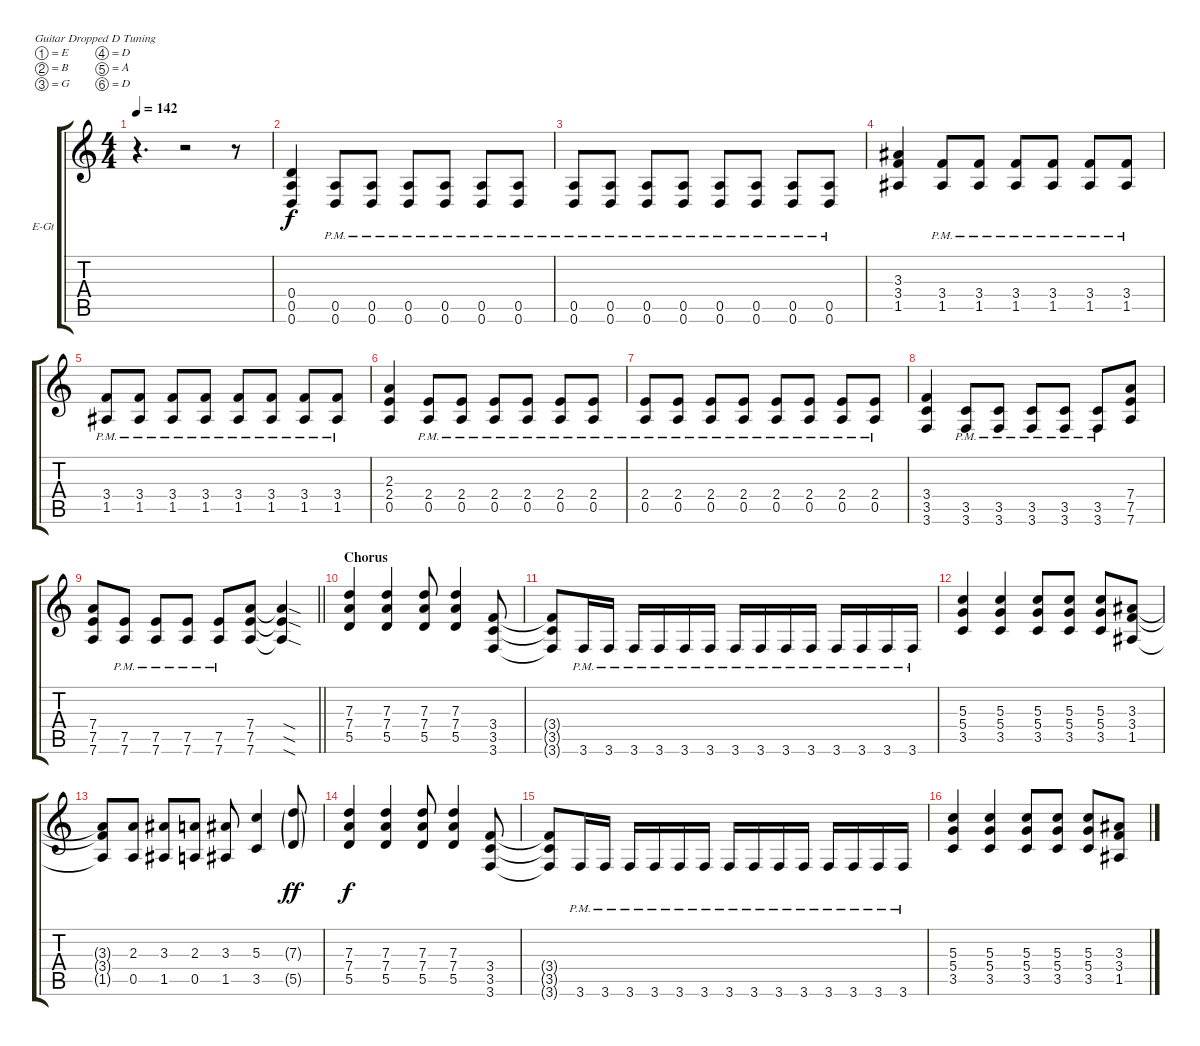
\bracketExtendMode groupsimilarinstruments
\firstSystemTrackNameOrientation horizontal
\otherSystemsTrackNameOrientation horizontal
\track ("Electric Guitar 2" "E-Gt") {instrument distortionguitar}
\staff {score tabs}
\tuning (E4 B3 G3 D3 A2 D2)
\ts (4 4)
\tempo 142
\clef g2
\ks c
r.4{d dy f} r.2 r.8 |
(0.4 0.5 0.6).4 (0.5{pm} 0.6{pm}).8 (0.5{pm} 0.6{pm}).8 (0.5{pm} 0.6{pm}).8 (0.5{pm} 0.6{pm}).8 (0.5{pm} 0.6{pm}).8 (0.5{pm} 0.6{pm}).8 |
(0.5{pm} 0.6{pm}).8 (0.5{pm} 0.6{pm}).8 (0.5{pm} 0.6{pm}).8 (0.5{pm} 0.6{pm}).8 (0.5{pm} 0.6{pm}).8 (0.5{pm} 0.6{pm}).8 (0.5{pm} 0.6{pm}).8 (0.5{pm} 0.6{pm}).8 |
(3.3 3.4 1.5).4 (3.4{pm} 1.5{pm}).8 (3.4{pm} 1.5{pm}).8 (3.4{pm} 1.5{pm}).8 (3.4{pm} 1.5{pm}).8 (3.4{pm} 1.5{pm}).8 (3.4{pm} 1.5{pm}).8 |
(3.4{pm} 1.5{pm}).8 (3.4{pm} 1.5{pm}).8 (3.4{pm} 1.5{pm}).8 (3.4{pm} 1.5{pm}).8 (3.4{pm} 1.5{pm}).8 (3.4{pm} 1.5{pm}).8 (3.4{pm} 1.5{pm}).8 (3.4{pm} 1.5{pm}).8 |
(2.3 2.4 0.5).4 (2.4{pm} 0.5{pm}).8 (2.4{pm} 0.5{pm}).8 (2.4{pm} 0.5{pm}).8 (2.4{pm} 0.5{pm}).8 (2.4{pm} 0.5{pm}).8 (2.4{pm} 0.5{pm}).8 |
(2.4{pm} 0.5{pm}).8 (2.4{pm} 0.5{pm}).8 (2.4{pm} 0.5{pm}).8 (2.4{pm} 0.5{pm}).8 (2.4{pm} 0.5{pm}).8 (2.4{pm} 0.5{pm}).8 (2.4{pm} 0.5{pm}).8 (2.4{pm} 0.5{pm}).8 |
(3.4 3.5 3.6).4 (3.5{pm} 3.6{pm}).8 (3.5{pm} 3.6{pm}).8 (3.5{pm} 3.6{pm}).8 (3.5{pm} 3.6{pm}).8 (3.5{pm} 3.6{pm}).8 (7.4 7.5 7.6).8 |
\barLineRight lightlight
(7.4 7.5 7.6).8 (7.5{pm} 7.6{pm}).8 (7.5{pm} 7.6{pm}).8 (7.5{pm} 7.6{pm}).8 (7.5{pm} 7.6{pm}).8 (7.4 7.5 7.6).8 (7.4{sod t} 7.5{sod t} 7.6{sod t}).4 |
\section ("" "Chorus")
(7.3 7.4 5.5).4 (7.3 7.4 5.5).4 (7.3 7.4 5.5).8 (7.3 7.4 5.5).4 (3.4 3.5 3.6).8 |
(3.4{t} 3.5{t} 3.6{t}).8 3.6{pm}.16 3.6{pm}.16 3.6{pm}.16 3.6{pm}.16 3.6{pm}.16 3.6{pm}.16 3.6{pm}.16 3.6{pm}.16 3.6{pm}.16 3.6{pm}.16 3.6{pm}.16 3.6{pm}.16 3.6{pm}.16 3.6{pm}.16 |
(5.3 5.4 3.5).4 (5.3 5.4 3.5).4 (5.3 5.4 3.5).8 (5.3 5.4 3.5).8 (5.3 5.4 3.5).8 (3.3 3.4 1.5).8 |
(3.3{t} 3.4{t} 1.5{t}).8 (2.3 0.5).8 (3.3 1.5).8 (2.3 0.5).8 (3.3 1.5).8 (5.3 3.5).4 (7.3{g} 5.5{g}).8{dy ff} |
(7.3 7.4 5.5).4{dy f} (7.3 7.4 5.5).4 (7.3 7.4 5.5).8 (7.3 7.4 5.5).4 (3.4 3.5 3.6).8 |
(3.4{t} 3.5{t} 3.6{t}).8 3.6{pm}.16 3.6{pm}.16 3.6{pm}.16 3.6{pm}.16 3.6{pm}.16 3.6{pm}.16 3.6{pm}.16 3.6{pm}.16 3.6{pm}.16 3.6{pm}.16 3.6{pm}.16 3.6{pm}.16 3.6{pm}.16 3.6{pm}.16 |
(5.3 5.4 3.5).4 (5.3 5.4 3.5).4 (5.3 5.4 3.5).8 (5.3 5.4 3.5).8 (5.3 5.4 3.5).8 (3.3 3.4 1.5).8
